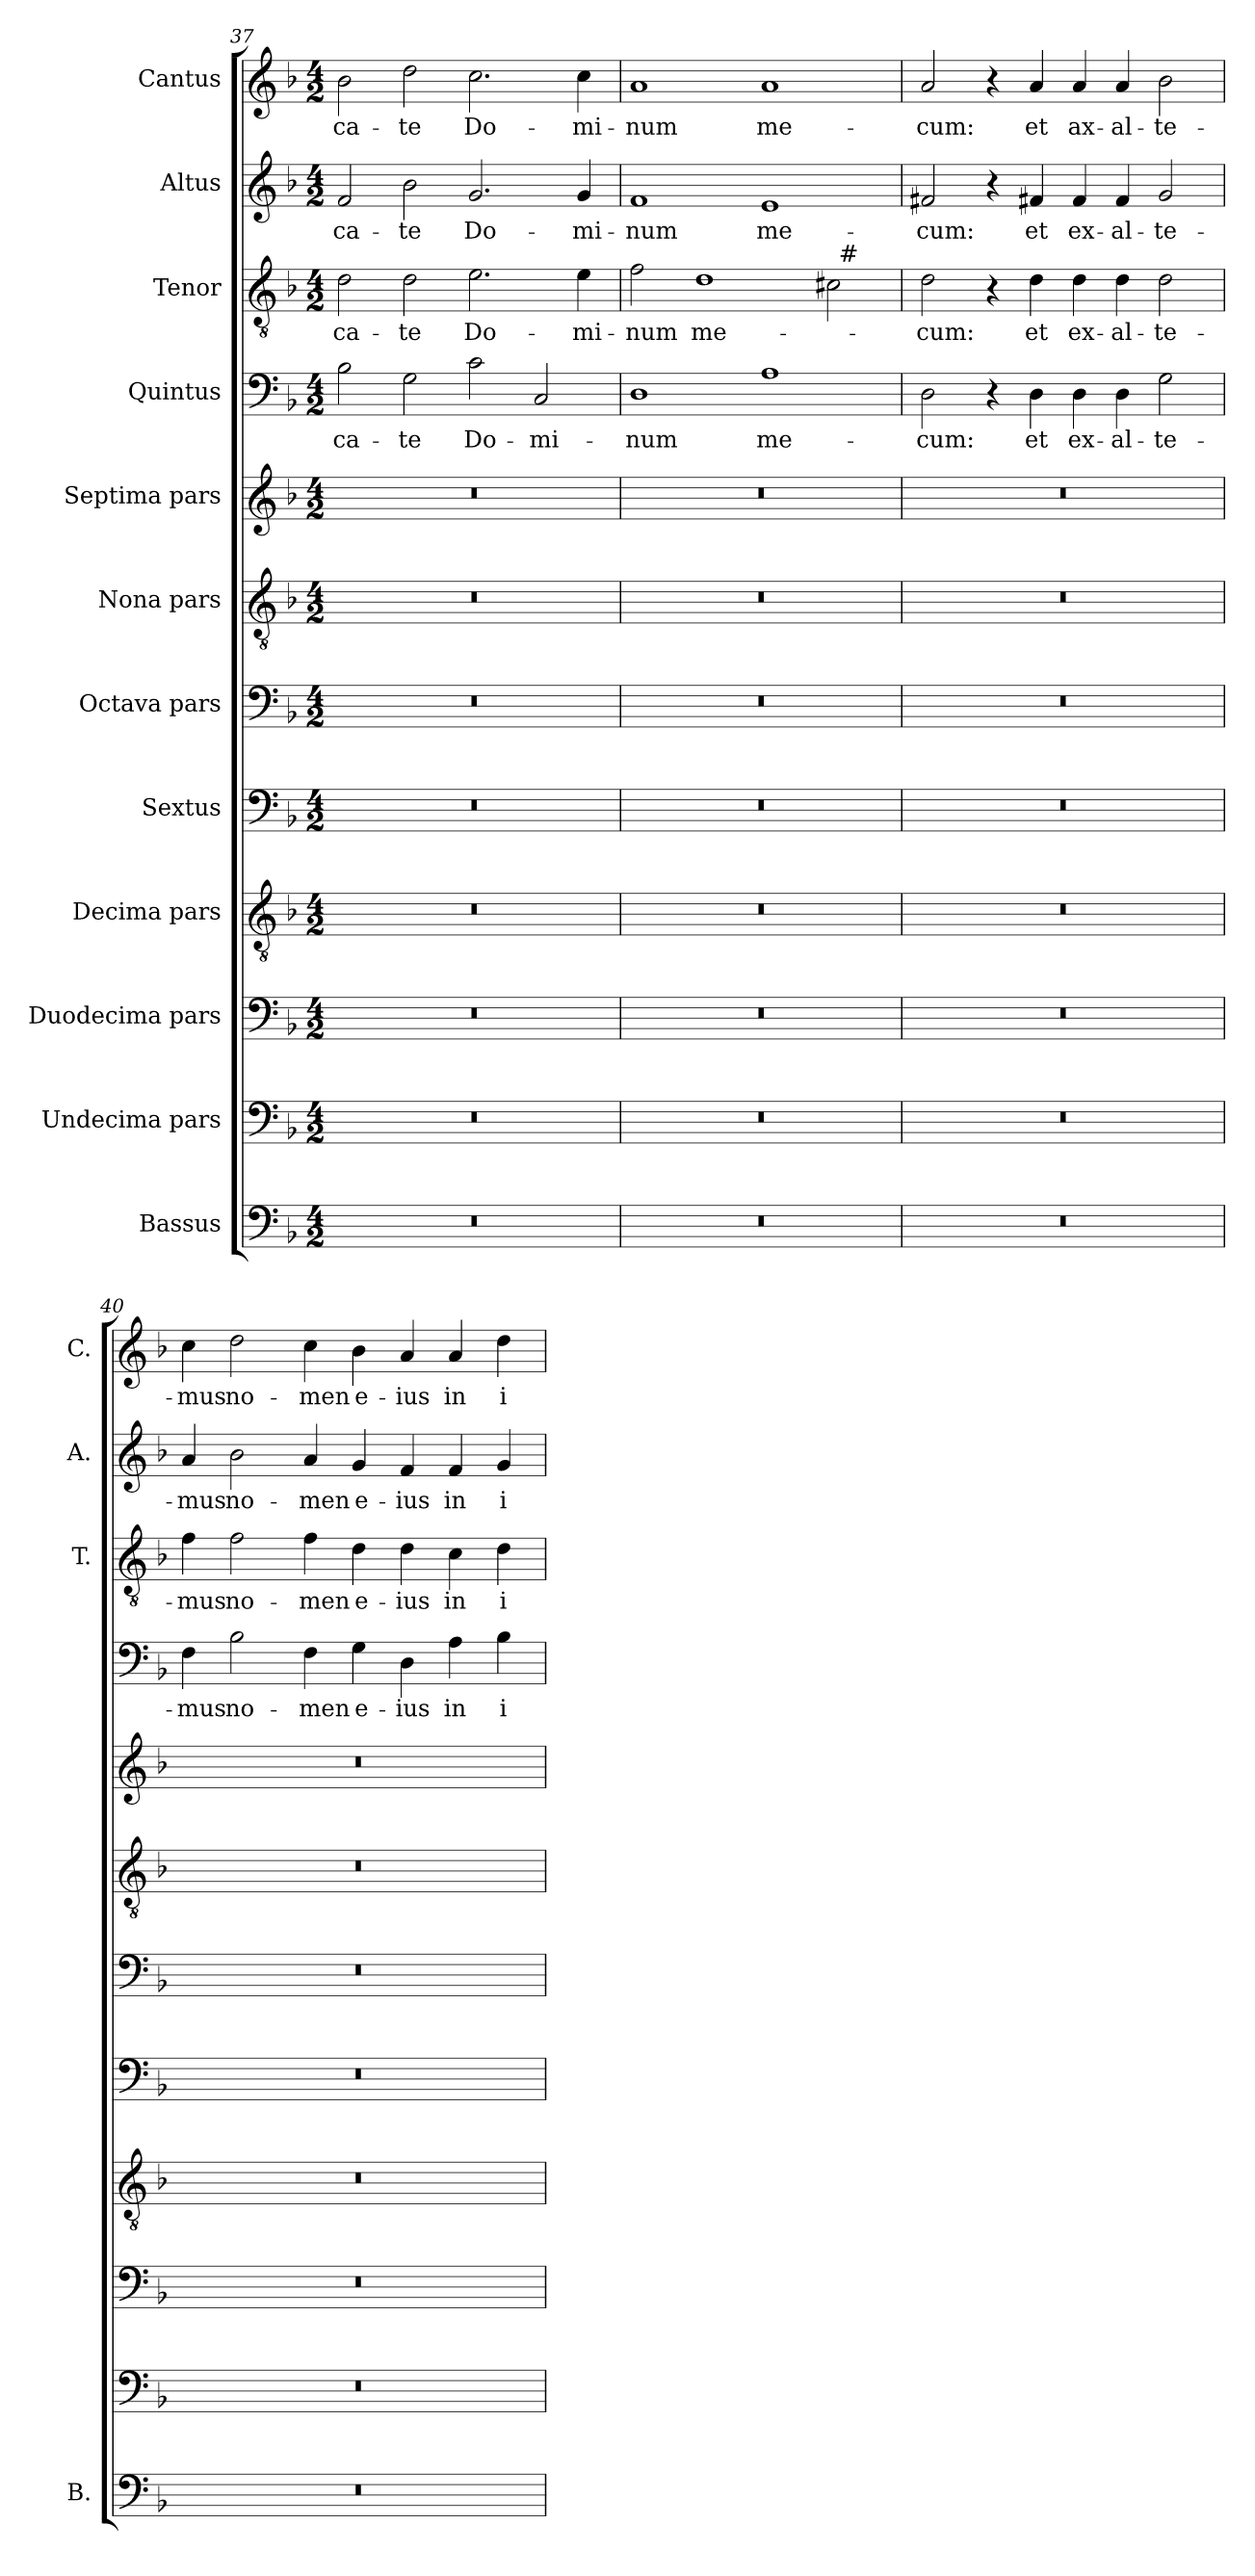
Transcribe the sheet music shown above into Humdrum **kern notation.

**kern	**kern	**kern	**kern	**kern	**kern	**kern	**kern	**kern	**text	**kern	**text	**kern	**text	**kern	**text
*part12	*part11	*part10	*part9	*part8	*part7	*part6	*part5	*part4	*part4	*part3	*part3	*part2	*part2	*part1	*part1
*staff12	*staff11	*staff10	*staff9	*staff8	*staff7	*staff6	*staff5	*staff4	*staff4	*staff3	*staff3	*staff2	*staff2	*staff1	*staff1
*I"Bassus	*I"Undecima pars	*I"Duodecima pars	*I"Decima pars	*I"Sextus	*I"Octava pars	*I"Nona pars	*I"Septima pars	*I"Quintus	*	*I"Tenor	*	*I"Altus	*	*I"Cantus	*
*I'B.	*	*	*	*	*	*	*	*	*	*I'T.	*	*I'A.	*	*I'C.	*
*clefF4	*clefF4	*clefF4	*clefGv2	*clefF4	*clefF4	*clefGv2	*clefG2	*clefF4	*	*clefGv2	*	*clefG2	*	*clefG2	*
*	*	*	*ITrd7c12	*	*	*ITrd7c12	*	*	*	*ITrd7c12	*	*	*	*	*
*k[b-]	*k[b-]	*k[b-]	*k[b-]	*k[b-]	*k[b-]	*k[b-]	*k[b-]	*k[b-]	*	*k[b-]	*	*k[b-]	*	*k[b-]	*
*F:	*F:	*F:	*F:	*F:	*F:	*F:	*F:	*F:	*	*F:	*	*F:	*	*F:	*
*M4/2	*M4/2	*M4/2	*M4/2	*M4/2	*M4/2	*M4/2	*M4/2	*M4/2	*	*M4/2	*	*M4/2	*	*M4/2	*
=37	=37	=37	=37	=37	=37	=37	=37	=37	=37	=37	=37	=37	=37	=37	=37
!LO:N:vis=1	!LO:N:vis=1	!LO:N:vis=1	!LO:N:vis=1	!LO:N:vis=1	!LO:N:vis=1	!LO:N:vis=1	!LO:N:vis=1	!	!LO:LY:b	!	!LO:LY:b	!	!LO:LY:b	!	!LO:LY:b
0r	0r	0r	0r	0r	0r	0r	0r	2B-\	-ca-	2D\	-ca-	2f/	-ca-	2b-\	-ca-
!	!	!	!	!	!	!	!	!	!LO:LY:b	!	!LO:LY:b	!	!LO:LY:b	!	!LO:LY:b
.	.	.	.	.	.	.	.	2G\	-te	2D\	-te	2b-\	-te	2dd\	-te
!	!	!	!	!	!	!	!	!	!LO:LY:b	!	!LO:LY:b	!	!LO:LY:b	!	!LO:LY:b
.	.	.	.	.	.	.	.	2c\	Do-	2.E\	Do-	2.g/	Do-	2.cc\	Do-
!	!	!	!	!	!	!	!	!	!LO:LY:b	!	!	!	!	!	!
.	.	.	.	.	.	.	.	2C/	-mi-	.	.	.	.	.	.
!	!	!	!	!	!	!	!	!	!	!	!LO:LY:b	!	!LO:LY:b	!	!LO:LY:b
.	.	.	.	.	.	.	.	.	.	4E\	-mi-	4g/	-mi-	4cc\	-mi-
!!LO:PB:g=z
=38	=38	=38	=38	=38	=38	=38	=38	=38	=38	=38	=38	=38	=38	=38	=38
!LO:N:vis=1	!LO:N:vis=1	!LO:N:vis=1	!LO:N:vis=1	!LO:N:vis=1	!LO:N:vis=1	!LO:N:vis=1	!LO:N:vis=1	!	!LO:LY:b	!	!LO:LY:b	!	!LO:LY:b	!	!LO:LY:b
*	*	*	*	*	*	*	*	*	*	*^	*	*	*	*	*
0r	0r	0r	0r	0r	0r	0r	0r	1D	-num	2F\	1ryy	-num	1f	-num	1a	-num
!	!	!	!	!	!	!	!	!	!	!	!	!LO:LY:b	!	!	!	!
.	.	.	.	.	.	.	.	.	.	1D	.	me-	.	.	.	.
!	!	!	!	!	!	!	!	!	!LO:LY:b	!	!	!	!	!LO:LY:b	!	!LO:LY:b
.	.	.	.	.	.	.	.	1A	me-	.	2ryy	.	1e	me-	1a	me-
.	.	.	.	.	.	.	.	.	.	2C#\	32ryy	.	.	.	.	.
!	!	!	!	!	!	!	!	!	!	!	!LO:TX:a:t=#	!	!	!	!	!
.	.	.	.	.	.	.	.	.	.	.	4...ryy	.	.	.	.	.
=39	=39	=39	=39	=39	=39	=39	=39	=39	=39	=39	=39	=39	=39	=39	=39	=39
!LO:N:vis=1	!LO:N:vis=1	!LO:N:vis=1	!LO:N:vis=1	!LO:N:vis=1	!LO:N:vis=1	!LO:N:vis=1	!LO:N:vis=1	!	!LO:LY:b	!	!	!LO:LY:b	!	!LO:LY:b	!	!LO:LY:b
*	*	*	*	*	*	*	*	*	*	*v	*v	*	*	*	*	*
0r	0r	0r	0r	0r	0r	0r	0r	2D\	-cum:	2D\	-cum:	2f#X/	-cum:	2a/	-cum:
.	.	.	.	.	.	.	.	4r	.	4r	.	4r	.	4r	.
!	!	!	!	!	!	!	!	!	!LO:LY:b	!	!LO:LY:b	!	!LO:LY:b	!	!LO:LY:b
.	.	.	.	.	.	.	.	4D\	et	4D\	et	4f#X/	et	4a/	et
!	!	!	!	!	!	!	!	!	!LO:LY:b	!	!LO:LY:b	!	!LO:LY:b	!	!LO:LY:b
.	.	.	.	.	.	.	.	4D\	ex-	4D\	ex-	4f#/	ex-	4a/	ax-
!	!	!	!	!	!	!	!	!	!LO:LY:b	!	!LO:LY:b	!	!LO:LY:b	!	!LO:LY:b
.	.	.	.	.	.	.	.	4D\	-al-	4D\	-al-	4f#/	-al-	4a/	-al-
!	!	!	!	!	!	!	!	!	!LO:LY:b	!	!LO:LY:b	!	!LO:LY:b	!	!LO:LY:b
.	.	.	.	.	.	.	.	2G\	-te-	2D\	-te-	2g/	-te-	2b-\	-te-
=40	=40	=40	=40	=40	=40	=40	=40	=40	=40	=40	=40	=40	=40	=40	=40
!LO:N:vis=1	!LO:N:vis=1	!LO:N:vis=1	!LO:N:vis=1	!LO:N:vis=1	!LO:N:vis=1	!LO:N:vis=1	!LO:N:vis=1	!	!LO:LY:b	!	!LO:LY:b	!	!LO:LY:b	!	!LO:LY:b
0r	0r	0r	0r	0r	0r	0r	0r	4F\	-mus	4F\	-mus	4a/	-mus	4cc\	-mus
!	!	!	!	!	!	!	!	!	!LO:LY:b	!	!LO:LY:b	!	!LO:LY:b	!	!LO:LY:b
.	.	.	.	.	.	.	.	2B-\	no-	2F\	no-	2b-\	no-	2dd\	no-
!	!	!	!	!	!	!	!	!	!LO:LY:b	!	!LO:LY:b	!	!LO:LY:b	!	!LO:LY:b
.	.	.	.	.	.	.	.	4F\	-men	4F\	-men	4a/	-men	4cc\	-men
!	!	!	!	!	!	!	!	!	!LO:LY:b	!	!LO:LY:b	!	!LO:LY:b	!	!LO:LY:b
.	.	.	.	.	.	.	.	4G\	e-	4D\	e-	4g/	e-	4b-\	e-
!	!	!	!	!	!	!	!	!	!LO:LY:b	!	!LO:LY:b	!	!LO:LY:b	!	!LO:LY:b
.	.	.	.	.	.	.	.	4D\	-ius	4D\	-ius	4f/	-ius	4a/	-ius
!	!	!	!	!	!	!	!	!	!LO:LY:b	!	!LO:LY:b	!	!LO:LY:b	!	!LO:LY:b
.	.	.	.	.	.	.	.	4A\	in	4C\	in	4f/	in	4a/	in
!	!	!	!	!	!	!	!	!	!LO:LY:b	!	!LO:LY:b	!	!LO:LY:b	!	!LO:LY:b
.	.	.	.	.	.	.	.	4B-\	i-	4D\	i-	4g/	i-	4dd\	i-
=	=	=	=	=	=	=	=	=	=	=	=	=	=	=	=
*-	*-	*-	*-	*-	*-	*-	*-	*-	*-	*-	*-	*-	*-	*-	*-
